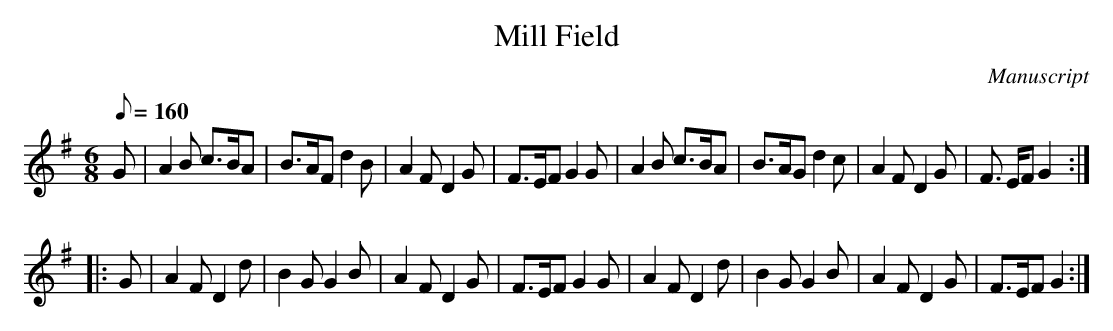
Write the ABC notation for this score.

X:1
T: Mill Field
M:6/8
L:1/8
Q:160
O:Manuscript
K:G
G|A2 B c>BA|B>AF d2 B|A2 F D2 G|F>EF G2 G|A2B c>BA|B>AG d2 c|A2F D2 G|F> EF G2:|
|: G|A2 F D2 d|B2 G G2 B|A2 F D2 G|F>EF G2 G|A2 F D2 d |B2 G G2 B|A2 F D2 G |F>EF G2:|
